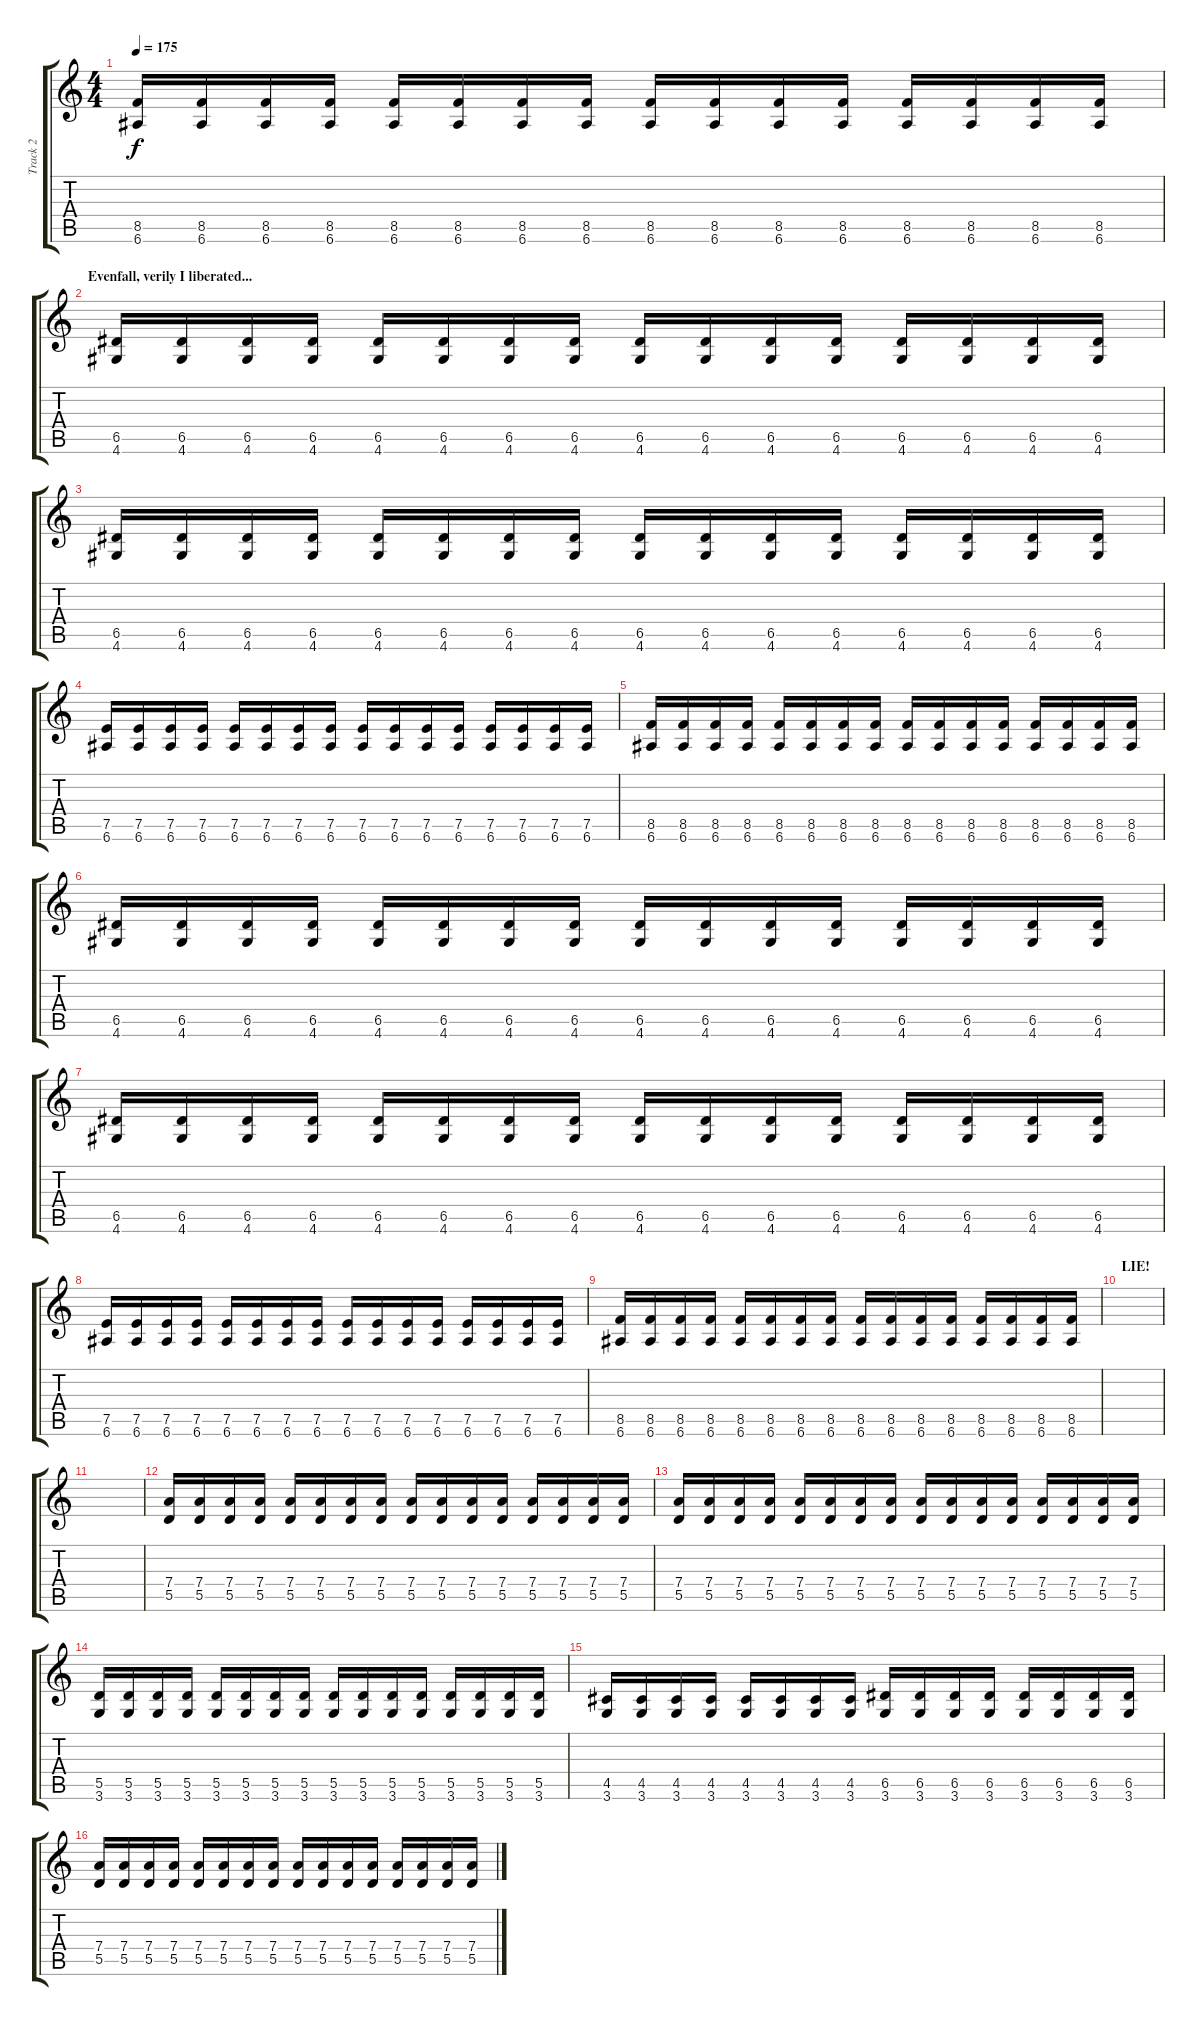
\track ("Track 2" "Track 2") {instrument distortionguitar}
\staff {score tabs}
\tuning (E4 B3 G3 D3 A2 E2) {hide}
\ts (4 4)
\tempo 175
\clef g2
\ks c
(8.5 6.6).16{dy f} (8.5 6.6).16 (8.5 6.6).16 (8.5 6.6).16 (8.5 6.6).16 (8.5 6.6).16 (8.5 6.6).16 (8.5 6.6).16 (8.5 6.6).16 (8.5 6.6).16 (8.5 6.6).16 (8.5 6.6).16 (8.5 6.6).16 (8.5 6.6).16 (8.5 6.6).16 (8.5 6.6).16 |
\section ("" "Evenfall, verily I liberated...")
(6.5 4.6).16 (6.5 4.6).16 (6.5 4.6).16 (6.5 4.6).16 (6.5 4.6).16 (6.5 4.6).16 (6.5 4.6).16 (6.5 4.6).16 (6.5 4.6).16 (6.5 4.6).16 (6.5 4.6).16 (6.5 4.6).16 (6.5 4.6).16 (6.5 4.6).16 (6.5 4.6).16 (6.5 4.6).16 |
(6.5 4.6).16 (6.5 4.6).16 (6.5 4.6).16 (6.5 4.6).16 (6.5 4.6).16 (6.5 4.6).16 (6.5 4.6).16 (6.5 4.6).16 (6.5 4.6).16 (6.5 4.6).16 (6.5 4.6).16 (6.5 4.6).16 (6.5 4.6).16 (6.5 4.6).16 (6.5 4.6).16 (6.5 4.6).16 |
(7.5 6.6).16 (7.5 6.6).16 (7.5 6.6).16 (7.5 6.6).16 (7.5 6.6).16 (7.5 6.6).16 (7.5 6.6).16 (7.5 6.6).16 (7.5 6.6).16 (7.5 6.6).16 (7.5 6.6).16 (7.5 6.6).16 (7.5 6.6).16 (7.5 6.6).16 (7.5 6.6).16 (7.5 6.6).16 |
(8.5 6.6).16 (8.5 6.6).16 (8.5 6.6).16 (8.5 6.6).16 (8.5 6.6).16 (8.5 6.6).16 (8.5 6.6).16 (8.5 6.6).16 (8.5 6.6).16 (8.5 6.6).16 (8.5 6.6).16 (8.5 6.6).16 (8.5 6.6).16 (8.5 6.6).16 (8.5 6.6).16 (8.5 6.6).16 |
(6.5 4.6).16 (6.5 4.6).16 (6.5 4.6).16 (6.5 4.6).16 (6.5 4.6).16 (6.5 4.6).16 (6.5 4.6).16 (6.5 4.6).16 (6.5 4.6).16 (6.5 4.6).16 (6.5 4.6).16 (6.5 4.6).16 (6.5 4.6).16 (6.5 4.6).16 (6.5 4.6).16 (6.5 4.6).16 |
(6.5 4.6).16 (6.5 4.6).16 (6.5 4.6).16 (6.5 4.6).16 (6.5 4.6).16 (6.5 4.6).16 (6.5 4.6).16 (6.5 4.6).16 (6.5 4.6).16 (6.5 4.6).16 (6.5 4.6).16 (6.5 4.6).16 (6.5 4.6).16 (6.5 4.6).16 (6.5 4.6).16 (6.5 4.6).16 |
(7.5 6.6).16 (7.5 6.6).16 (7.5 6.6).16 (7.5 6.6).16 (7.5 6.6).16 (7.5 6.6).16 (7.5 6.6).16 (7.5 6.6).16 (7.5 6.6).16 (7.5 6.6).16 (7.5 6.6).16 (7.5 6.6).16 (7.5 6.6).16 (7.5 6.6).16 (7.5 6.6).16 (7.5 6.6).16 |
(8.5 6.6).16 (8.5 6.6).16 (8.5 6.6).16 (8.5 6.6).16 (8.5 6.6).16 (8.5 6.6).16 (8.5 6.6).16 (8.5 6.6).16 (8.5 6.6).16 (8.5 6.6).16 (8.5 6.6).16 (8.5 6.6).16 (8.5 6.6).16 (8.5 6.6).16 (8.5 6.6).16 (8.5 6.6).16 |
\section ("" "LIE!")
|
|
(7.4 5.5).16 (7.4 5.5).16 (7.4 5.5).16 (7.4 5.5).16 (7.4 5.5).16 (7.4 5.5).16 (7.4 5.5).16 (7.4 5.5).16 (7.4 5.5).16 (7.4 5.5).16 (7.4 5.5).16 (7.4 5.5).16 (7.4 5.5).16 (7.4 5.5).16 (7.4 5.5).16 (7.4 5.5).16 |
(7.4 5.5).16 (7.4 5.5).16 (7.4 5.5).16 (7.4 5.5).16 (7.4 5.5).16 (7.4 5.5).16 (7.4 5.5).16 (7.4 5.5).16 (7.4 5.5).16 (7.4 5.5).16 (7.4 5.5).16 (7.4 5.5).16 (7.4 5.5).16 (7.4 5.5).16 (7.4 5.5).16 (7.4 5.5).16 |
(5.5 3.6).16 (5.5 3.6).16 (5.5 3.6).16 (5.5 3.6).16 (5.5 3.6).16 (5.5 3.6).16 (5.5 3.6).16 (5.5 3.6).16 (5.5 3.6).16 (5.5 3.6).16 (5.5 3.6).16 (5.5 3.6).16 (5.5 3.6).16 (5.5 3.6).16 (5.5 3.6).16 (5.5 3.6).16 |
(4.5 3.6).16 (4.5 3.6).16 (4.5 3.6).16 (4.5 3.6).16 (4.5 3.6).16 (4.5 3.6).16 (4.5 3.6).16 (4.5 3.6).16 (6.5 3.6).16 (6.5 3.6).16 (6.5 3.6).16 (6.5 3.6).16 (6.5 3.6).16 (6.5 3.6).16 (6.5 3.6).16 (6.5 3.6).16 |
(7.4 5.5).16 (7.4 5.5).16 (7.4 5.5).16 (7.4 5.5).16 (7.4 5.5).16 (7.4 5.5).16 (7.4 5.5).16 (7.4 5.5).16 (7.4 5.5).16 (7.4 5.5).16 (7.4 5.5).16 (7.4 5.5).16 (7.4 5.5).16 (7.4 5.5).16 (7.4 5.5).16 (7.4 5.5).16
